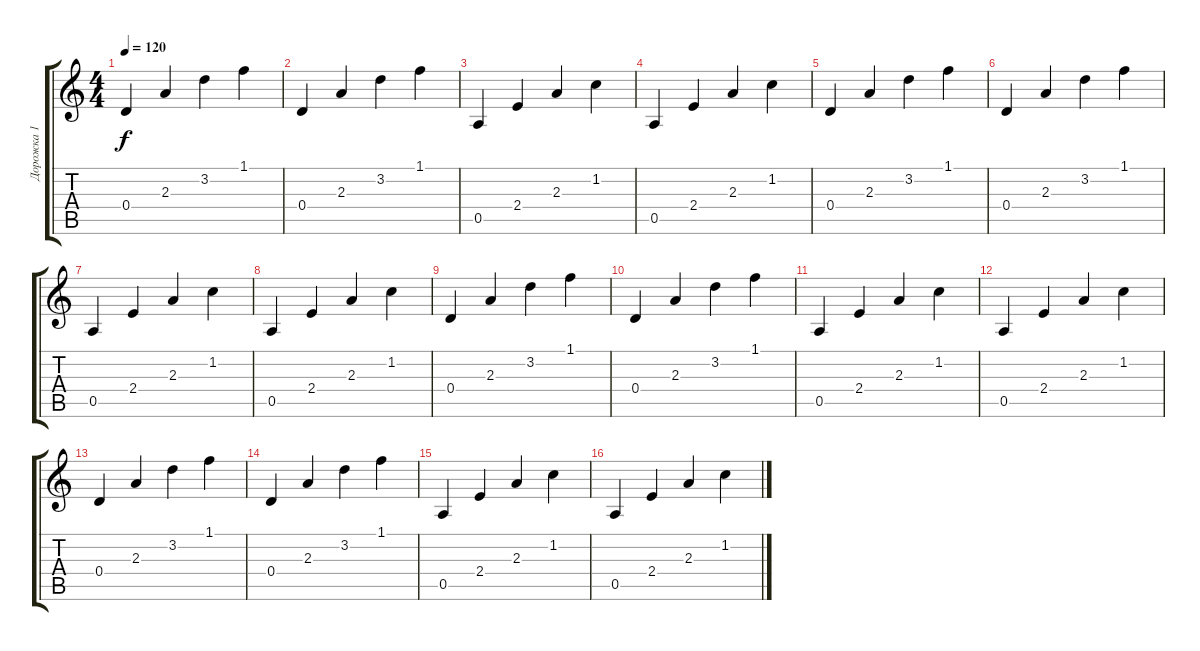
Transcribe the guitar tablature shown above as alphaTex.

\track ("Дорожка 1" "Дорожка 1") {instrument electricguitarjazz}
\staff {score tabs}
\tuning (E4 B3 G3 D3 A2 E2) {hide}
\ts (4 4)
\tempo 120
\clef g2
\ks c
0.4.4{dy f} 2.3.4 3.2.4 1.1.4 |
0.4.4 2.3.4 3.2.4 1.1.4 |
0.5.4 2.4.4 2.3.4 1.2.4 |
0.5.4 2.4.4 2.3.4 1.2.4 |
0.4.4 2.3.4 3.2.4 1.1.4 |
0.4.4 2.3.4 3.2.4 1.1.4 |
0.5.4 2.4.4 2.3.4 1.2.4 |
0.5.4 2.4.4 2.3.4 1.2.4 |
0.4.4 2.3.4 3.2.4 1.1.4 |
0.4.4 2.3.4 3.2.4 1.1.4 |
0.5.4 2.4.4 2.3.4 1.2.4 |
0.5.4 2.4.4 2.3.4 1.2.4 |
0.4.4 2.3.4 3.2.4 1.1.4 |
0.4.4 2.3.4 3.2.4 1.1.4 |
0.5.4 2.4.4 2.3.4 1.2.4 |
0.5.4 2.4.4 2.3.4 1.2.4
